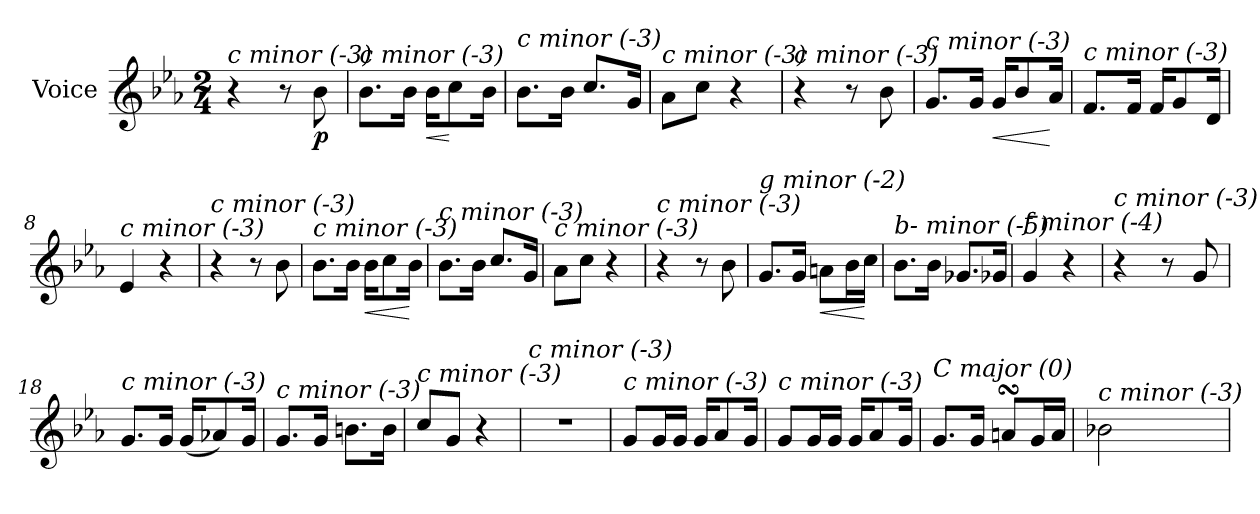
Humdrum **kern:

**kern	**dynam
*part1	*part1
*staff1	*staff1
*I"Voice	*
*clefG2	*
*k[b-e-a-]	*
*E-:	*
*M2/4	*
=1	=1
!LO:TX:i:t=c minor (-3)	!
4r	.
8r	.
!	!LO:DY:b
8b-\	p
=2	=2
!LO:TX:i:t=c minor (-3)	!
8.b-\L	.
16b-\Jk	.
!	!LO:HP:b
16b-\KL	<
8cc\	[
16b-\Jk	.
=3	=3
!LO:TX:i:t=c minor (-3)	!
8.b-\L	.
16b-\Jk	.
8.cc/L	.
16g/Jk	.
=4	=4
!LO:TX:i:t=c minor (-3)	!
8a-\L	.
8cc\J	.
4r	.
=5	=5
!LO:TX:i:t=c minor (-3)	!
4r	.
8r	.
8b-\	.
=6	=6
!LO:TX:i:t=c minor (-3)	!
8.g/L	.
16g/Jk	.
!	!LO:HP:b
16g/KL	<
8b-/	.
16a-/Jk	[
!!LO:LB:g=z
=7	=7
!LO:TX:i:t=c minor (-3)	!
8.f/L	.
16f/Jk	.
16f/KL	.
8g/	.
16d/Jk	.
=8	=8
!LO:TX:i:t=c minor (-3)	!
4e-/	.
4r	.
=9	=9
!LO:TX:i:t=c minor (-3)	!
4r	.
8r	.
8b-\	.
=10	=10
!LO:TX:i:t=c minor (-3)	!
8.b-\L	.
16b-\Jk	.
!	!LO:HP:b
16b-\KL	<
8cc\	.
16b-\Jk	[
=11	=11
!LO:TX:i:t=c minor (-3)	!
8.b-\L	.
16b-\Jk	.
8.cc/L	.
16g/Jk	.
=12	=12
!LO:TX:i:t=c minor (-3)	!
8a-\L	.
8cc\J	.
4r	.
=13	=13
!LO:TX:i:t=c minor (-3)	!
4r	.
8r	.
8b-\	.
!!LO:LB:g=z
=14	=14
!LO:TX:i:t=g minor (-2)	!
8.g/L	.
16g/Jk	.
!	!LO:HP:b
8an\L	<
16b-\L	.
16cc\JJ	[
=15	=15
!LO:TX:i:t=b- minor (-5)	!
8.b-\L	.
16b-\Jk	.
8.g-Xi/L	.
16g-Xi/Jk	.
=16	=16
!LO:TX:i:t=f minor (-4)	!
4g/	.
4r	.
=17	=17
!LO:TX:i:t=c minor (-3)	!
4r	.
8r	.
8g/	.
=18	=18
!LO:TX:i:t=c minor (-3)	!
8.g/L	.
16g/Jk	.
(<16g/KL	.
8a-X/)	.
16g/Jk	.
=19	=19
!LO:TX:i:t=c minor (-3)	!
8.g/L	.
16g/Jk	.
8.bn\L	.
16b\Jk	.
!!LO:LB:g=z
=20	=20
!LO:TX:i:t=c minor (-3)	!
8cc/L	.
8g/J	.
4r	.
=21	=21
!LO:TX:i:t=c minor (-3)	!
2r	.
=22	=22
!LO:TX:i:t=c minor (-3)	!
8g/L	.
16g/L	.
16g/JJ	.
16g/KL	.
8a-/	.
16g/Jk	.
=23	=23
!LO:TX:i:t=c minor (-3)	!
8g/L	.
16g/L	.
16g/JJ	.
16g/KL	.
8a-/	.
16g/Jk	.
=24	=24
!LO:TX:i:t=C major (0)	!
8.g/L	.
16g/Jk	.
8ansSsS/L	.
16g/L	.
16a/JJ	.
=25	=25
!LO:TX:i:t=c minor (-3)	!
2b-X\	.
=	=
*-	*-
